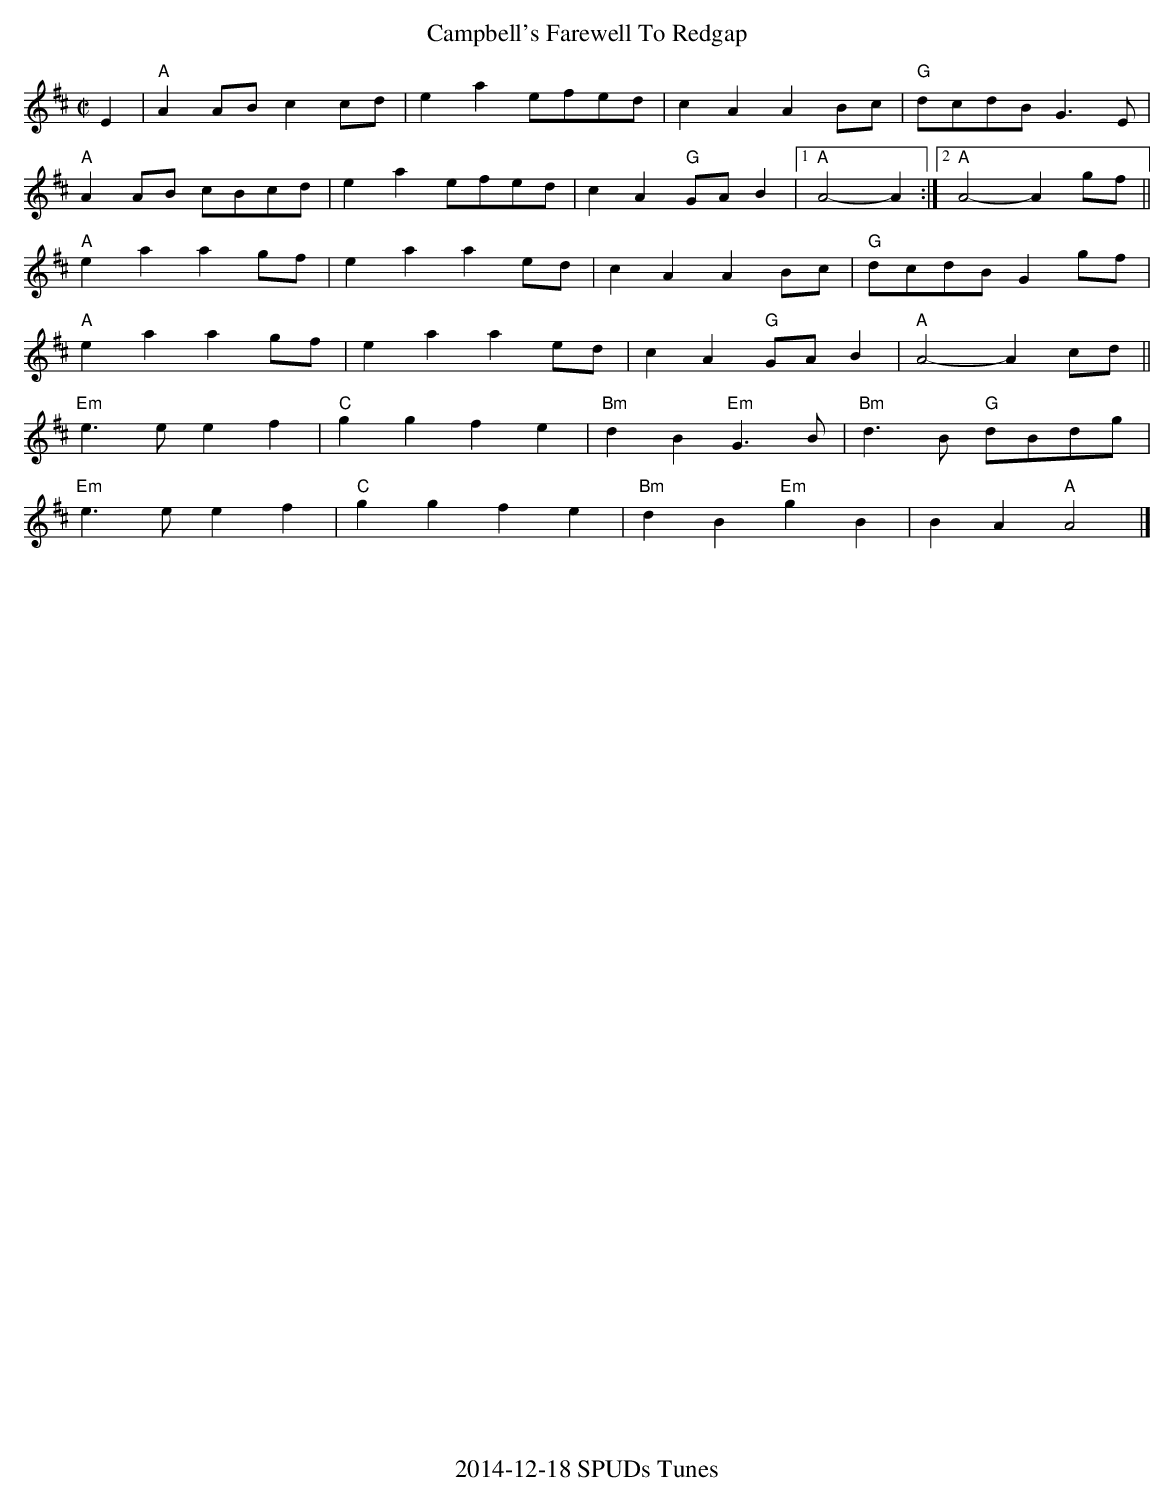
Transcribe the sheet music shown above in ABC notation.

X:1
T: Campbell's Farewell To Redgap
M: C|
L: 1/8
K: Amix
E2|"A"A2 AB c2 cd|e2 a2 efed|c2 A2 A2 Bc|"G"dcdB G2>E2|
"A"A2 AB cBcd|e2 a2 efed|c2 A2 "G"GA B2|1"A"A4-A2:|2"A"A4-A2 gf||
"A"e2 a2 a2 gf|e2 a2 a2 ed|c2 A2 A2 Bc|"G"dcdB G2 gf|
"A"e2 a2 a2 gf|e2 a2 a2 ed|c2 A2 "G"GA B2|"A"A4-A2 cd||
"Em"e2>e2 e2 f2|"C"g2g2 f2 e2|"Bm"d2 B2 "Em"G2>B2|"Bm"d2>B2 "G"dBdg|
"Em"e2>e2 e2 f2|"C"g2g2 f2 e2|"Bm"d2 B2 "Em"g2B2|B2 A2 "A"A4|]
